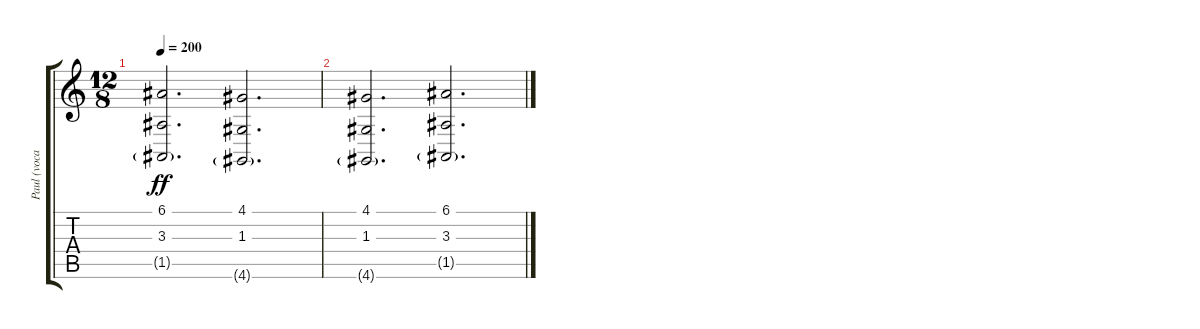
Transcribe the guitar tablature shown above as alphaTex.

\track ("Paul (vocals)" "Paul (voca") {instrument lead2sawtooth}
\staff {score tabs}
\tuning (E4 B3 G3 D3 A2 E2) {hide}
\ts (12 8)
\tempo 200
\clef g2
\ks c
(6.1 3.3 1.5{g}).2{d dy ff} (4.1 1.3 4.6{g}).2{d} |
(4.1 1.3 4.6{g}).2{d} (6.1 3.3 1.5{g}).2{d}
